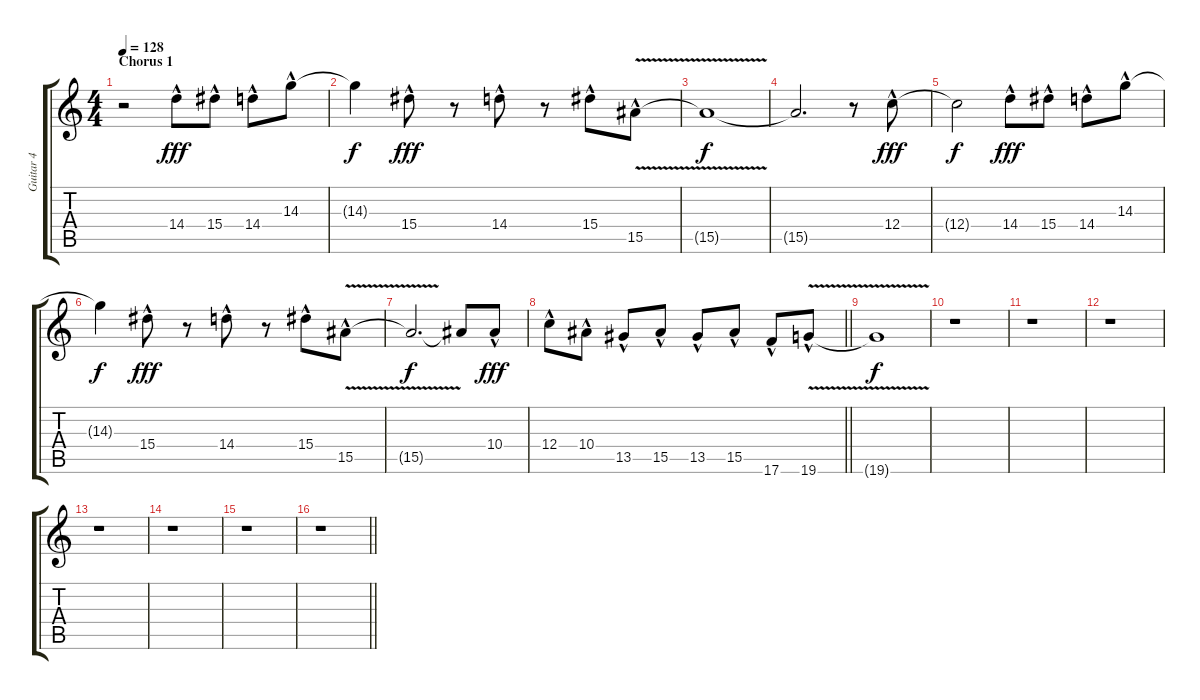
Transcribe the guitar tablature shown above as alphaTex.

\track ("Guitar 4" "Guitar 4") {instrument electricguitarjazz}
\staff {score tabs}
\tuning (D4 A3 F3 C3 G2 C2) {hide}
\ts (4 4)
\section ("" "Chorus 1")
\tempo 128
\clef g2
\ks c
r.2{dy fff} 14.4{hac}.8 15.4{hac}.8 14.4{hac}.8 14.3{hac}.8 |
14.3{t}.4{dy f} 15.4{hac}.8{dy fff} r.8 14.4{hac}.8 r.8 15.4{hac}.8 15.5{v hac}.8 |
15.5{t}.1{dy f} |
15.5{t}.2{d} r.8 12.4{hac}.8{dy fff} |
12.4{t}.2{dy f} 14.4{hac}.8{dy fff} 15.4{hac}.8 14.4{hac}.8 14.3{hac}.8 |
14.3{t}.4{dy f} 15.4{hac}.8{dy fff} r.8 14.4{hac}.8 r.8 15.4{hac}.8 15.5{v hac}.8 |
15.5{t}.2{d dy f} 15.5{t}.8 10.4{hac}.8{dy fff} |
\barLineRight lightlight
12.4{hac}.8 10.4{hac}.8 13.5{hac}.8 15.5{hac}.8 13.5{hac}.8 15.5{hac}.8 17.6{hac}.8 19.6{v hac}.8 |
19.6{t}.1{dy f} |
r.1 |
r.1 |
r.1 |
r.1 |
r.1 |
r.1 |
\barLineRight lightlight
r.1
